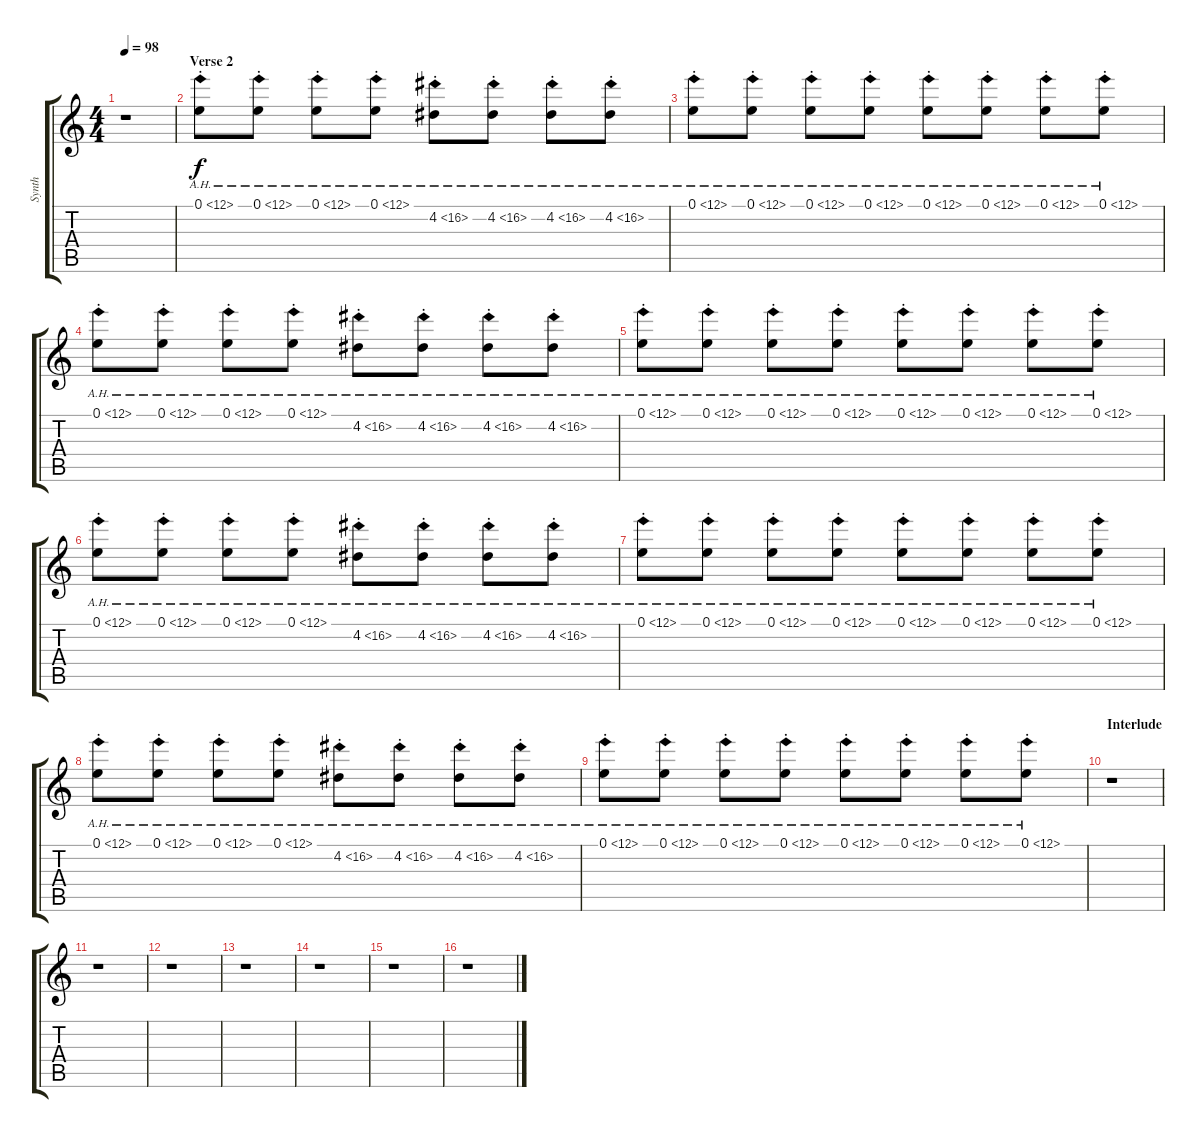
\track ("Synth" "Synth") {instrument overdrivenguitar}
\staff {score tabs}
\tuning (E4 B3 G3 D3 A2 E2) {hide}
\ts (4 4)
\tempo 98
\clef g2
\ks c
r.1{dy f} |
\section ("" "Verse 2")
0.1{ah 12 st}.8 0.1{ah 12 st}.8 0.1{ah 12 st}.8 0.1{ah 12 st}.8 4.2{ah 12 st}.8 4.2{ah 12 st}.8 4.2{ah 12 st}.8 4.2{ah 12 st}.8 |
0.1{ah 12 st}.8 0.1{ah 12 st}.8 0.1{ah 12 st}.8 0.1{ah 12 st}.8 0.1{ah 12 st}.8 0.1{ah 12 st}.8 0.1{ah 12 st}.8 0.1{ah 12 st}.8 |
0.1{ah 12 st}.8 0.1{ah 12 st}.8 0.1{ah 12 st}.8 0.1{ah 12 st}.8 4.2{ah 12 st}.8 4.2{ah 12 st}.8 4.2{ah 12 st}.8 4.2{ah 12 st}.8 |
0.1{ah 12 st}.8 0.1{ah 12 st}.8 0.1{ah 12 st}.8 0.1{ah 12 st}.8 0.1{ah 12 st}.8 0.1{ah 12 st}.8 0.1{ah 12 st}.8 0.1{ah 12 st}.8 |
0.1{ah 12 st}.8 0.1{ah 12 st}.8 0.1{ah 12 st}.8 0.1{ah 12 st}.8 4.2{ah 12 st}.8 4.2{ah 12 st}.8 4.2{ah 12 st}.8 4.2{ah 12 st}.8 |
0.1{ah 12 st}.8 0.1{ah 12 st}.8 0.1{ah 12 st}.8 0.1{ah 12 st}.8 0.1{ah 12 st}.8 0.1{ah 12 st}.8 0.1{ah 12 st}.8 0.1{ah 12 st}.8 |
0.1{ah 12 st}.8 0.1{ah 12 st}.8 0.1{ah 12 st}.8 0.1{ah 12 st}.8 4.2{ah 12 st}.8 4.2{ah 12 st}.8 4.2{ah 12 st}.8 4.2{ah 12 st}.8 |
0.1{ah 12 st}.8 0.1{ah 12 st}.8 0.1{ah 12 st}.8 0.1{ah 12 st}.8 0.1{ah 12 st}.8 0.1{ah 12 st}.8 0.1{ah 12 st}.8 0.1{ah 12 st}.8 |
\section ("" "Interlude")
r.1 |
r.1 |
r.1 |
r.1 |
r.1 |
r.1 |
r.1
